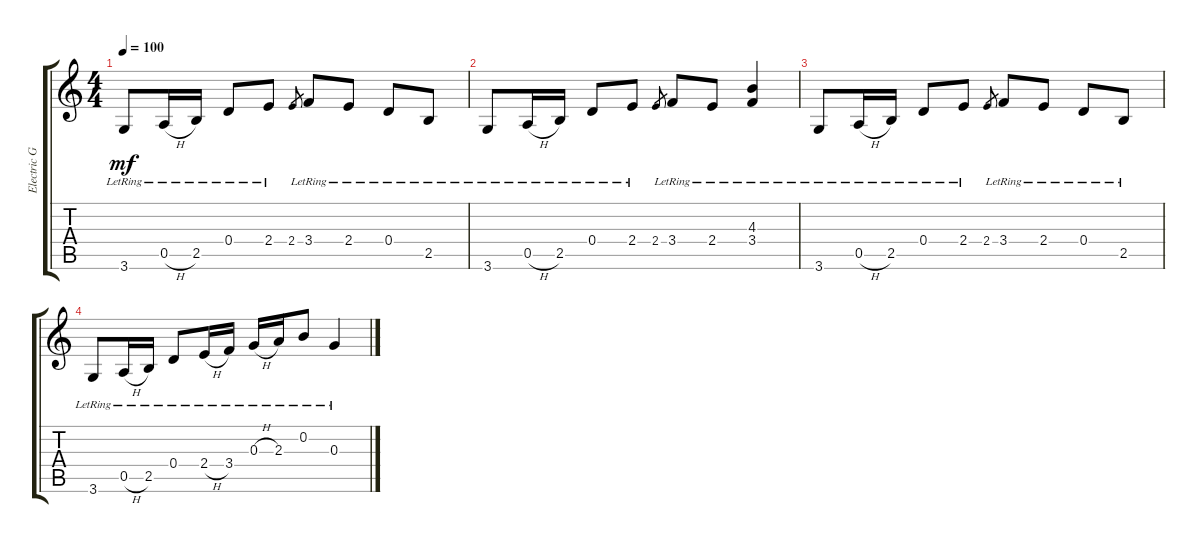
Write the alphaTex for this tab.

\track ("Electric Guitar" "Electric G") {instrument electricguitarclean}
\staff {score tabs}
\tuning (E4 B3 G3 D3 A2 E2) {hide}
\ts (4 4)
\tempo 100
\clef g2
\ks c
3.6{lr}.8{dy mf instrument electricguitarclean} 0.5{h lr}.16 2.5{lr}.16 0.4{lr}.8 2.4{lr}.8 2.4.8{gr} 3.4{lr}.8 2.4{lr}.8 0.4{lr}.8 2.5{lr}.8 |
3.6{lr}.8 0.5{h lr}.16 2.5{lr}.16 0.4{lr}.8 2.4{lr}.8 2.4.8{gr} 3.4{lr}.8 2.4{lr}.8 (4.3 3.4{lr}).4 |
3.6{lr}.8 0.5{h lr}.16 2.5{lr}.16 0.4{lr}.8 2.4{lr}.8 2.4.8{gr} 3.4{lr}.8 2.4{lr}.8 0.4{lr}.8 2.5{lr}.8 |
3.6{lr}.8 0.5{h lr}.16 2.5{lr}.16 0.4{lr}.8 2.4{h lr}.16 3.4{lr}.16 0.3{h lr}.16 2.3{lr}.16 0.2{lr}.8 0.3{lr}.4
